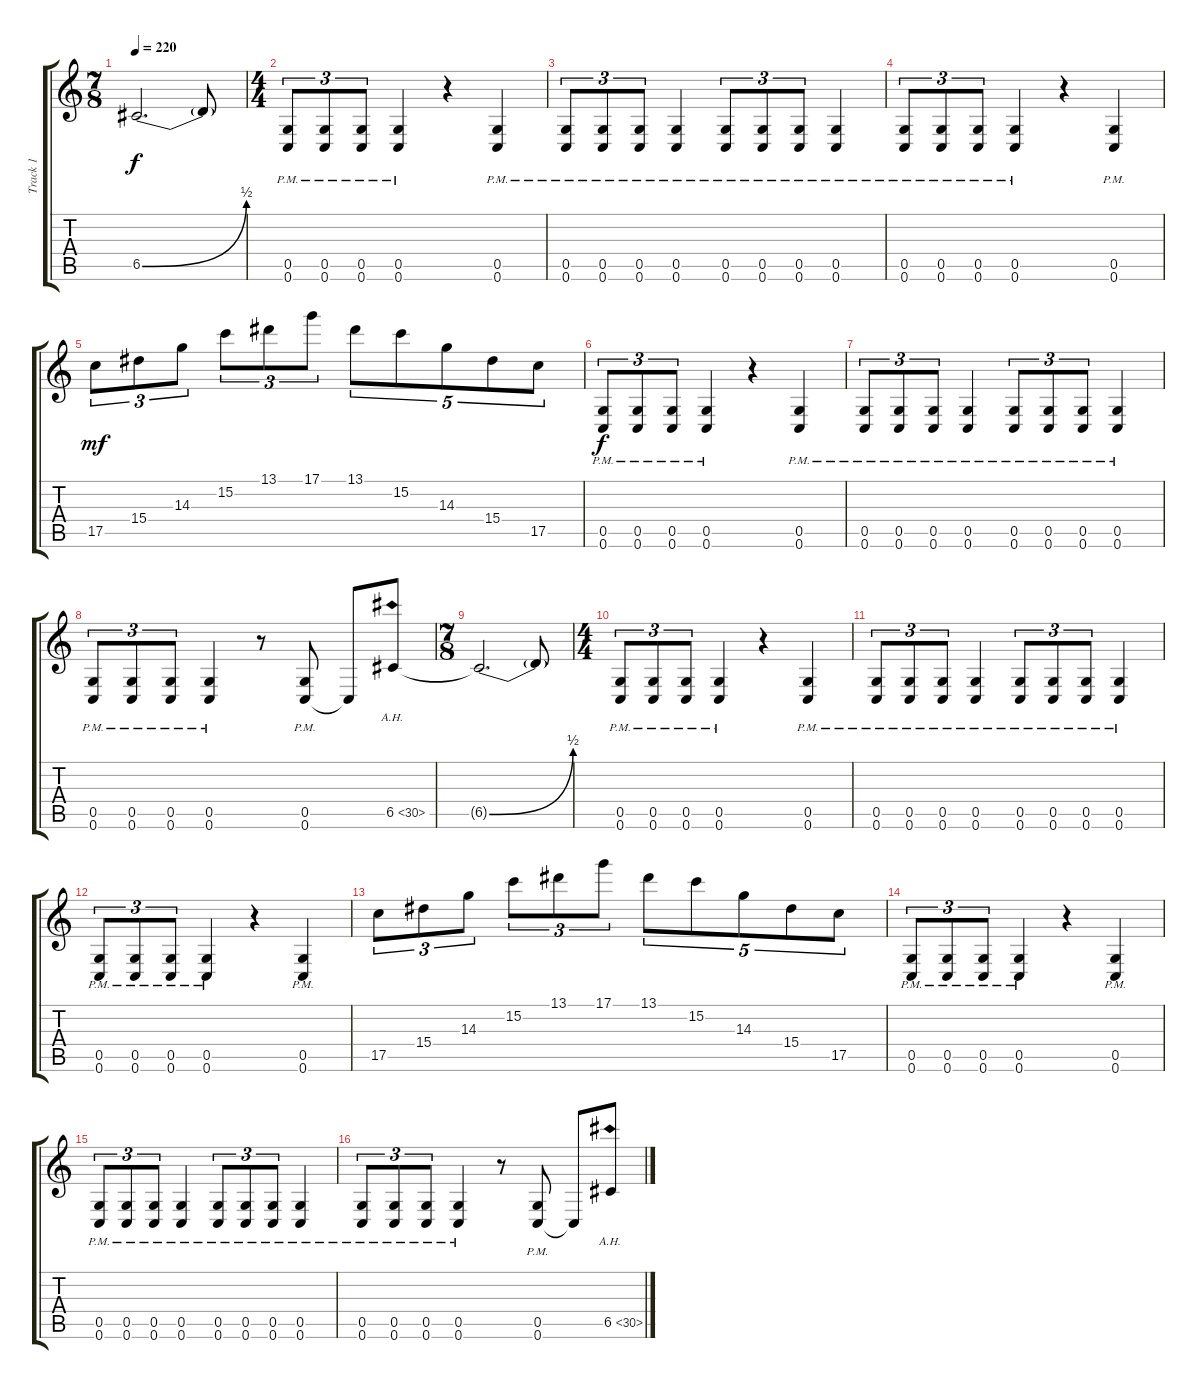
\track ("Track 1" "Track 1") {instrument distortionguitar}
\staff {score tabs}
\tuning (D4 A3 F3 C3 G2 C2) {hide}
\ts (7 8)
\tempo 220
\clef g2
\ks c
6.5{be (bend 0 0 60 2) t}.2{d dy f} 6.5{t}.8 |
\ts (4 4)
(0.5{pm} 0.6{pm}).8{tu (3 2)} (0.5{pm} 0.6{pm}).8{tu (3 2)} (0.5{pm} 0.6{pm}).8{tu (3 2)} (0.5{pm} 0.6{pm}).4 r.4 (0.5{pm} 0.6{pm}).4 |
(0.5{pm} 0.6{pm}).8{tu (3 2)} (0.5{pm} 0.6{pm}).8{tu (3 2)} (0.5{pm} 0.6{pm}).8{tu (3 2)} (0.5{pm} 0.6{pm}).4 (0.5{pm} 0.6{pm}).8{tu (3 2)} (0.5{pm} 0.6{pm}).8{tu (3 2)} (0.5{pm} 0.6{pm}).8{tu (3 2)} (0.5{pm} 0.6{pm}).4 |
(0.5{pm} 0.6{pm}).8{tu (3 2)} (0.5{pm} 0.6{pm}).8{tu (3 2)} (0.5{pm} 0.6{pm}).8{tu (3 2)} (0.5{pm} 0.6{pm}).4 r.4 (0.5{pm} 0.6{pm}).4 |
17.5.8{tu (3 2) dy mf} 15.4.8{tu (3 2)} 14.3.8{tu (3 2)} 15.2.8{tu (3 2)} 13.1.8{tu (3 2)} 17.1.8{tu (3 2)} 13.1.8{tu (5 4)} 15.2.8{tu (5 4)} 14.3.8{tu (5 4)} 15.4.8{tu (5 4)} 17.5.8{tu (5 4)} |
(0.5{pm} 0.6{pm}).8{tu (3 2) dy f} (0.5{pm} 0.6{pm}).8{tu (3 2)} (0.5{pm} 0.6{pm}).8{tu (3 2)} (0.5{pm} 0.6{pm}).4 r.4 (0.5{pm} 0.6{pm}).4 |
(0.5{pm} 0.6{pm}).8{tu (3 2)} (0.5{pm} 0.6{pm}).8{tu (3 2)} (0.5{pm} 0.6{pm}).8{tu (3 2)} (0.5{pm} 0.6{pm}).4 (0.5{pm} 0.6{pm}).8{tu (3 2)} (0.5{pm} 0.6{pm}).8{tu (3 2)} (0.5{pm} 0.6{pm}).8{tu (3 2)} (0.5{pm} 0.6{pm}).4 |
(0.5{pm} 0.6{pm}).8{tu (3 2)} (0.5{pm} 0.6{pm}).8{tu (3 2)} (0.5{pm} 0.6{pm}).8{tu (3 2)} (0.5{pm} 0.6{pm}).4 r.8 (0.5{pm} 0.6{pm}).8 0.6{t}.8 6.5{ah 24}.8 |
\ts (7 8)
6.5{be (bend 0 0 60 2) t}.2{d} 6.5{t}.8 |
\ts (4 4)
(0.5{pm} 0.6{pm}).8{tu (3 2)} (0.5{pm} 0.6{pm}).8{tu (3 2)} (0.5{pm} 0.6{pm}).8{tu (3 2)} (0.5{pm} 0.6{pm}).4 r.4 (0.5{pm} 0.6{pm}).4 |
(0.5{pm} 0.6{pm}).8{tu (3 2)} (0.5{pm} 0.6{pm}).8{tu (3 2)} (0.5{pm} 0.6{pm}).8{tu (3 2)} (0.5{pm} 0.6{pm}).4 (0.5{pm} 0.6{pm}).8{tu (3 2)} (0.5{pm} 0.6{pm}).8{tu (3 2)} (0.5{pm} 0.6{pm}).8{tu (3 2)} (0.5{pm} 0.6{pm}).4 |
(0.5{pm} 0.6{pm}).8{tu (3 2)} (0.5{pm} 0.6{pm}).8{tu (3 2)} (0.5{pm} 0.6{pm}).8{tu (3 2)} (0.5{pm} 0.6{pm}).4 r.4 (0.5{pm} 0.6{pm}).4 |
17.5.8{tu (3 2)} 15.4.8{tu (3 2)} 14.3.8{tu (3 2)} 15.2.8{tu (3 2)} 13.1.8{tu (3 2)} 17.1.8{tu (3 2)} 13.1.8{tu (5 4)} 15.2.8{tu (5 4)} 14.3.8{tu (5 4)} 15.4.8{tu (5 4)} 17.5.8{tu (5 4)} |
(0.5{pm} 0.6{pm}).8{tu (3 2)} (0.5{pm} 0.6{pm}).8{tu (3 2)} (0.5{pm} 0.6{pm}).8{tu (3 2)} (0.5{pm} 0.6{pm}).4 r.4 (0.5{pm} 0.6{pm}).4 |
(0.5{pm} 0.6{pm}).8{tu (3 2)} (0.5{pm} 0.6{pm}).8{tu (3 2)} (0.5{pm} 0.6{pm}).8{tu (3 2)} (0.5{pm} 0.6{pm}).4 (0.5{pm} 0.6{pm}).8{tu (3 2)} (0.5{pm} 0.6{pm}).8{tu (3 2)} (0.5{pm} 0.6{pm}).8{tu (3 2)} (0.5{pm} 0.6{pm}).4 |
(0.5{pm} 0.6{pm}).8{tu (3 2)} (0.5{pm} 0.6{pm}).8{tu (3 2)} (0.5{pm} 0.6{pm}).8{tu (3 2)} (0.5{pm} 0.6{pm}).4 r.8 (0.5{pm} 0.6{pm}).8 0.6{t}.8 6.5{ah 24}.8
